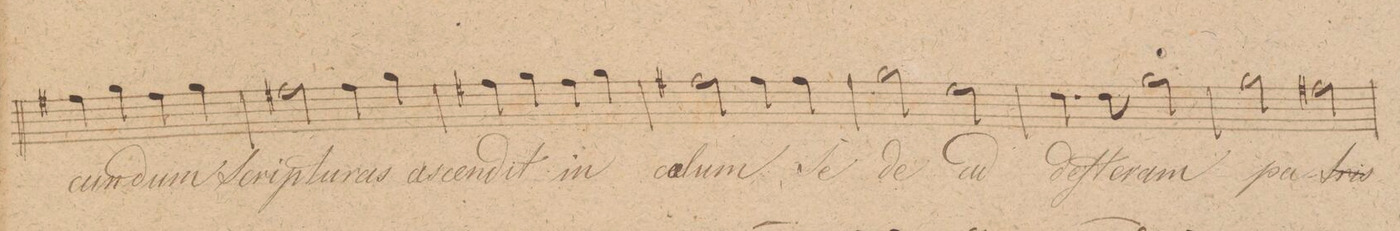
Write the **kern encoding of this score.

**kern	**text	**dynam
*I"Canto.	*	*
*clefC1	*	*
*k[f#c#g#]	*	*
*met(c|)	*	*
*M2/2	*	*
4dd#X\	-cun-	.
4ee\	.	.
4dd#\	-dum	.
4ee\	scrip-	.
=111	=111	=111
2dd#X\	-tu-	.
4dd#\	-ras	.
4ee\	a-	.
=112	=112	=112
4dd#X\	-scen-	.
4ee\	.	.
4dd#\	-dit	.
4ee\	-in	.
=113	=113	=113
2dd#X\	-cae-	.
4dd#\	-lum	.
4dd#\	Se-	.
=114	=114	=114
2ee\	-de	.
2cc#\	ad	.
=115	=115	=115
4.b\	deſ-	.
8b\	-te-	.
2ee\	-ram	.
=116	=116	=116
2ee\	Pa-	.
2dd#X\	[[-tris]]	.
=117	=117	=117
*-	*-	*-
